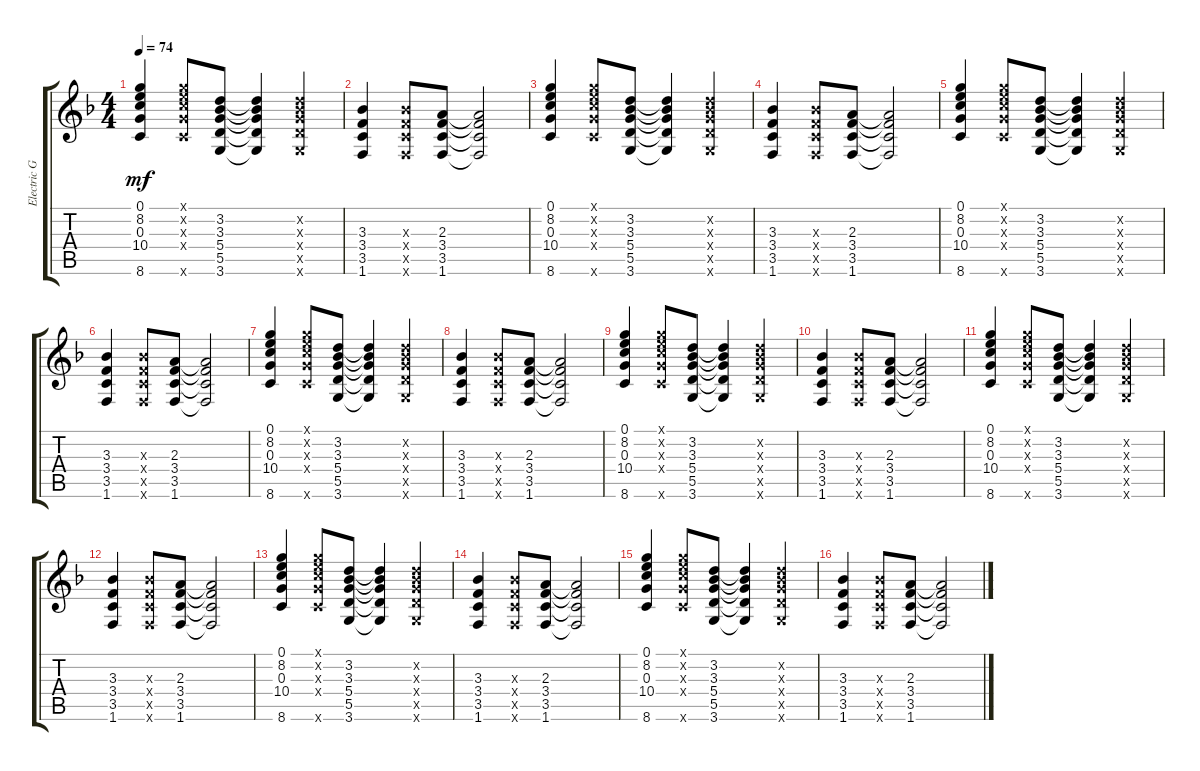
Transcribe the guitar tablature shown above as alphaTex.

\track ("Electric Guitar" "Electric G") {instrument electricguitarclean}
\staff {score tabs}
\tuning (E4 B3 G3 D3 A2 E2) {hide}
\ts (4 4)
\tempo 74
\clef g2
\ks f
(0.1 8.2 0.3 10.4 8.6).4{dy mf} (0.1{x} 8.2{x} 5.3{x} 5.4{x} 8.6{x}).8 (3.2 3.3 5.4 5.5 3.6).8 (3.2{t} 3.3{t} 5.4{t} 5.5{t} 3.6{t}).4 (3.2{x} 3.3{x} 5.4{x} 5.5{x} 3.6{x}).4 |
(3.3 3.4 3.5 1.6).4 (3.3{x} 3.4{x} 3.5{x} 1.6{x}).8 (2.3 3.4 3.5 1.6).8 (2.3{t} 3.4{t} 3.5{t} 1.6{t}).2 |
(0.1 8.2 0.3 10.4 8.6).4 (0.1{x} 8.2{x} 5.3{x} 5.4{x} 8.6{x}).8 (3.2 3.3 5.4 5.5 3.6).8 (3.2{t} 3.3{t} 5.4{t} 5.5{t} 3.6{t}).4 (3.2{x} 3.3{x} 5.4{x} 5.5{x} 3.6{x}).4 |
(3.3 3.4 3.5 1.6).4 (3.3{x} 3.4{x} 3.5{x} 1.6{x}).8 (2.3 3.4 3.5 1.6).8 (2.3{t} 3.4{t} 3.5{t} 1.6{t}).2 |
(0.1 8.2 0.3 10.4 8.6).4 (0.1{x} 8.2{x} 5.3{x} 5.4{x} 8.6{x}).8 (3.2 3.3 5.4 5.5 3.6).8 (3.2{t} 3.3{t} 5.4{t} 5.5{t} 3.6{t}).4 (3.2{x} 3.3{x} 5.4{x} 5.5{x} 3.6{x}).4 |
(3.3 3.4 3.5 1.6).4 (3.3{x} 3.4{x} 3.5{x} 1.6{x}).8 (2.3 3.4 3.5 1.6).8 (2.3{t} 3.4{t} 3.5{t} 1.6{t}).2 |
(0.1 8.2 0.3 10.4 8.6).4 (0.1{x} 8.2{x} 5.3{x} 5.4{x} 8.6{x}).8 (3.2 3.3 5.4 5.5 3.6).8 (3.2{t} 3.3{t} 5.4{t} 5.5{t} 3.6{t}).4 (3.2{x} 3.3{x} 5.4{x} 5.5{x} 3.6{x}).4 |
(3.3 3.4 3.5 1.6).4 (3.3{x} 3.4{x} 3.5{x} 1.6{x}).8 (2.3 3.4 3.5 1.6).8 (2.3{t} 3.4{t} 3.5{t} 1.6{t}).2 |
(0.1 8.2 0.3 10.4 8.6).4 (0.1{x} 8.2{x} 5.3{x} 5.4{x} 8.6{x}).8 (3.2 3.3 5.4 5.5 3.6).8 (3.2{t} 3.3{t} 5.4{t} 5.5{t} 3.6{t}).4 (3.2{x} 3.3{x} 5.4{x} 5.5{x} 3.6{x}).4 |
(3.3 3.4 3.5 1.6).4 (3.3{x} 3.4{x} 3.5{x} 1.6{x}).8 (2.3 3.4 3.5 1.6).8 (2.3{t} 3.4{t} 3.5{t} 1.6{t}).2 |
(0.1 8.2 0.3 10.4 8.6).4 (0.1{x} 8.2{x} 5.3{x} 5.4{x} 8.6{x}).8 (3.2 3.3 5.4 5.5 3.6).8 (3.2{t} 3.3{t} 5.4{t} 5.5{t} 3.6{t}).4 (3.2{x} 3.3{x} 5.4{x} 5.5{x} 3.6{x}).4 |
(3.3 3.4 3.5 1.6).4 (3.3{x} 3.4{x} 3.5{x} 1.6{x}).8 (2.3 3.4 3.5 1.6).8 (2.3{t} 3.4{t} 3.5{t} 1.6{t}).2 |
(0.1 8.2 0.3 10.4 8.6).4 (0.1{x} 8.2{x} 5.3{x} 5.4{x} 8.6{x}).8 (3.2 3.3 5.4 5.5 3.6).8 (3.2{t} 3.3{t} 5.4{t} 5.5{t} 3.6{t}).4 (3.2{x} 3.3{x} 5.4{x} 5.5{x} 3.6{x}).4 |
(3.3 3.4 3.5 1.6).4 (3.3{x} 3.4{x} 3.5{x} 1.6{x}).8 (2.3 3.4 3.5 1.6).8 (2.3{t} 3.4{t} 3.5{t} 1.6{t}).2 |
(0.1 8.2 0.3 10.4 8.6).4 (0.1{x} 8.2{x} 5.3{x} 5.4{x} 8.6{x}).8 (3.2 3.3 5.4 5.5 3.6).8 (3.2{t} 3.3{t} 5.4{t} 5.5{t} 3.6{t}).4 (3.2{x} 3.3{x} 5.4{x} 5.5{x} 3.6{x}).4 |
(3.3 3.4 3.5 1.6).4 (3.3{x} 3.4{x} 3.5{x} 1.6{x}).8 (2.3 3.4 3.5 1.6).8 (2.3{t} 3.4{t} 3.5{t} 1.6{t}).2
